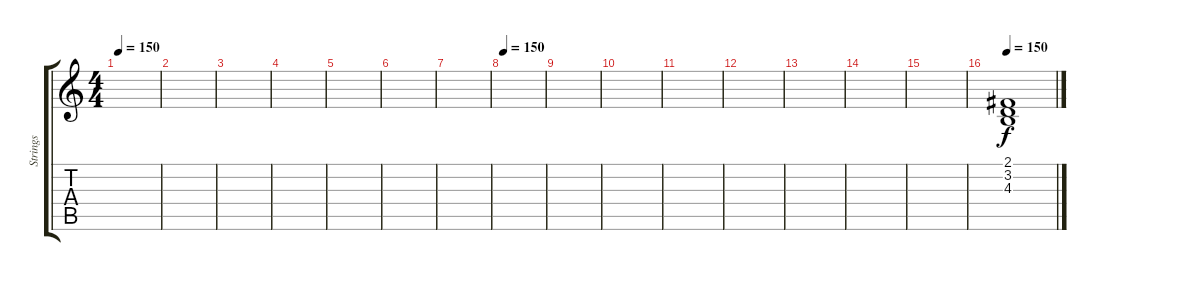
\track ("Strings" "Strings") {instrument stringensemble1}
\staff {score tabs}
\tuning (E4 B3 G3 D3 A2 E2) {hide}
\ts (4 4)
\tempo 150
\clef g2
\ks c
|
|
|
|
|
|
|
\tempo 150
|
|
|
|
|
|
|
|
\tempo 150
(2.1 3.2 4.3).1
